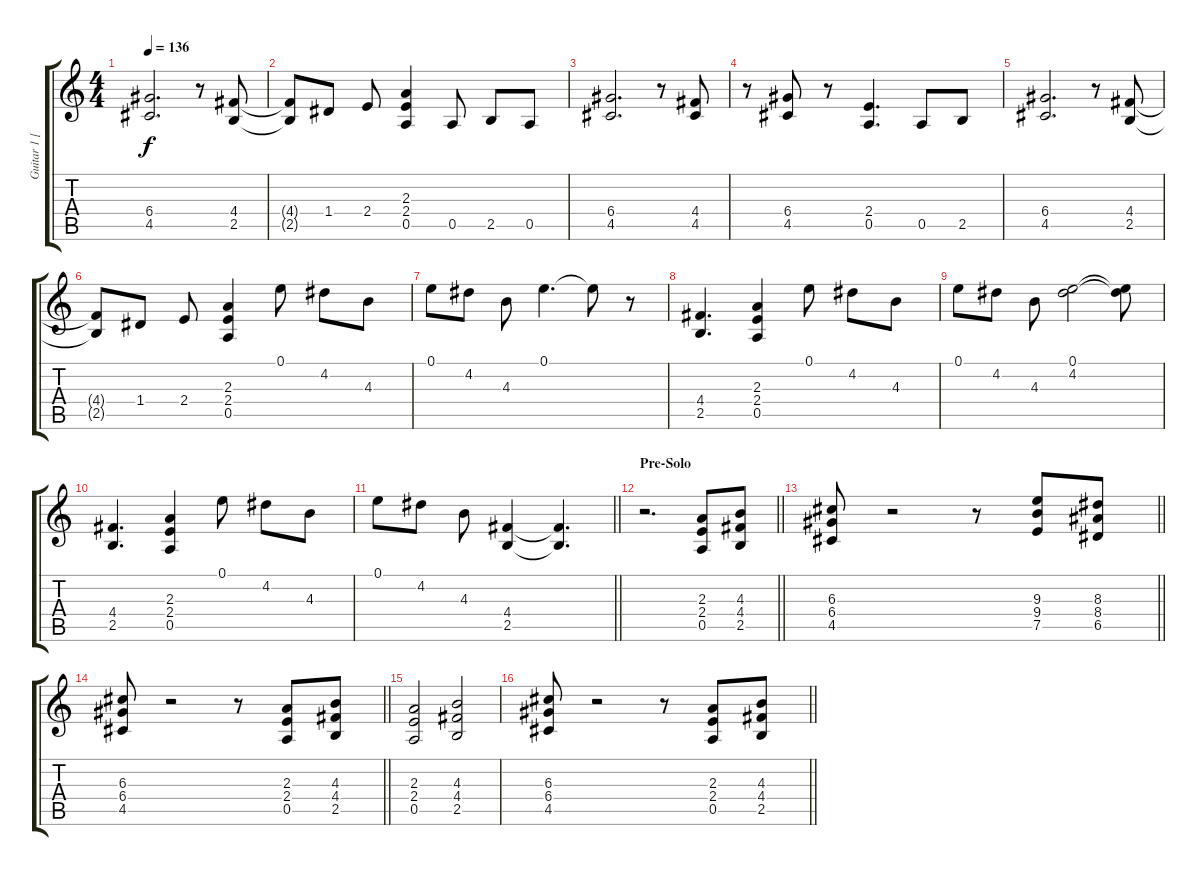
\track ("Guitar 1 [Rhythm]" "Guitar 1 [") {instrument overdrivenguitar}
\staff {score tabs}
\tuning (E4 B3 G3 D3 A2 E2) {hide}
\ts (4 4)
\tempo 136
\clef g2
\ks c
(6.4 4.5).2{d dy f} r.8 (4.4 2.5).8 |
(4.4{t} 2.5{t}).8 1.4.8 2.4.8 (2.3 2.4 0.5).4 0.5.8 2.5.8 0.5.8 |
(6.4 4.5).2{d} r.8 (4.4 4.5).8 |
r.8 (6.4 4.5).8 r.8 (2.4 0.5).4{d} 0.5.8 2.5.8 |
(6.4 4.5).2{d} r.8 (4.4 2.5).8 |
(4.4{t} 2.5{t}).8 1.4.8 2.4.8 (2.3 2.4 0.5).4 0.1.8 4.2.8 4.3.8 |
0.1.8 4.2.8 4.3.8 0.1.4{d} 0.1{t}.8 r.8 |
(4.4 2.5).4{d} (2.3 2.4 0.5).4 0.1.8 4.2.8 4.3.8 |
0.1.8 4.2.8 4.3.8 (0.1 4.2).2 (0.1{t} 4.2{t}).8 |
(4.4 2.5).4{d} (2.3 2.4 0.5).4 0.1.8 4.2.8 4.3.8 |
\barLineRight lightlight
0.1.8 4.2.8 4.3.8 (4.4 2.5).4 (4.4{t} 2.5{t}).4{d} |
\section ("" "Pre-Solo")
\barLineRight lightlight
r.2{d} (2.3 2.4 0.5).8 (4.3 4.4 2.5).8 |
\barLineRight lightlight
(6.3 6.4 4.5).8 r.2 r.8 (9.3 9.4 7.5).8 (8.3 8.4 6.5).8 |
\barLineRight lightlight
(6.3 6.4 4.5).8 r.2 r.8 (2.3 2.4 0.5).8 (4.3 4.4 2.5).8 |
(2.3 2.4 0.5).2 (4.3 4.4 2.5).2 |
\barLineRight lightlight
(6.3 6.4 4.5).8 r.2 r.8 (2.3 2.4 0.5).8 (4.3 4.4 2.5).8
